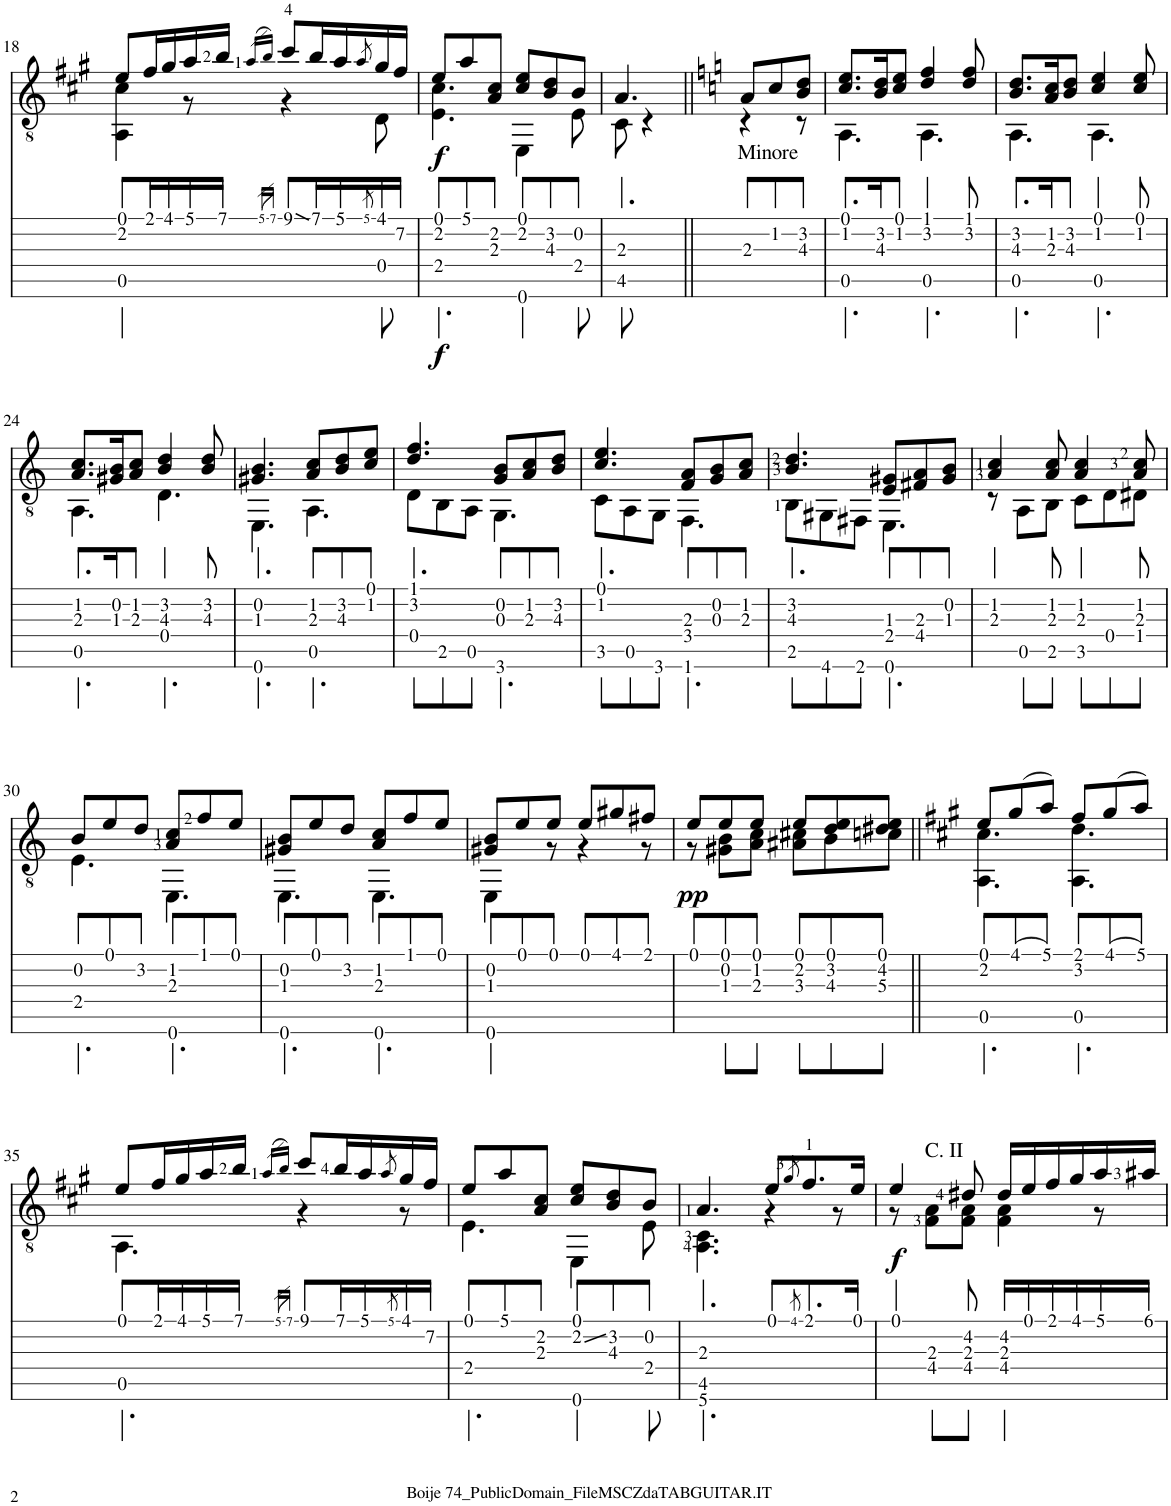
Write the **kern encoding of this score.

**kern	**dynam	**kern	**dynam
*part2	*part2	*part1	*part1
*staff2	*staff2	*staff1	*staff1
*I"Chitarra classica (Intavolatura)	*	*I"Guitar	*
!!LO:PB:g=z
*	*	*clefGv2	*
*k[f#c#g#]	*	*k[f#c#g#]	*
*M6/8	*	*M6/8	*
=18	=18	=18	=18
*^	*	*^	*
8e/L	4AA\ 4c#\	.	8e/L	4AA\ 4c#\	.
16f#/L	.	.	16f#/L	.	.
16g#/	.	.	16g#/	.	.
16a/	8r	.	16a/	8r	.
16b/JJ	.	.	16b/JJ	.	.
(16qa/LL	.	.	(16qa/LL	.	.
16qb/JJ)	.	.	16qb/JJ)	.	.
8cc#/L	4r	.	8cc#/L	4r	.
16b/L	.	.	16b/L	.	.
16a/	.	.	16a/	.	.
8qa/	.	.	8qa/	.	.
16g#/	8D\	.	16g#/	8D\	.
16f#/JJ	.	.	16f#/JJ	.	.
=19	=19	=19	=19	=19	=19
!	!	!LO:DY:b	!	!	!LO:DY:b
8e/L	4.E\ 4.c#\	f	8e/L	4.E\ 4.c#\	f
8a/	.	.	8a/	.	.
8A/ 8c#/J	.	.	8A/ 8c#/J	.	.
8c#/ 8e/L	4EE\	.	8c#/ 8e/L	4EE\	.
8B/ 8d/	.	.	8B/ 8d/	.	.
8B/J	8E\	.	8B/J	8E\	.
=20	=20	=20	=20	=20	=20
4.A/	8C#\	.	4.A/	8C#\	.
.	4r	.	.	4r	.
=21||	=21||	=21||	=21||	=21||	=21||
*k[]	*	*	*k[]	*	*
!LO:TX:a:t=Minore	!	!	!	!	!
8A/L	4r	.	8A/L	4r	.
8c/	.	.	8c/	.	.
8B/ 8d/J	8r	.	8B/ 8d/J	8r	.
=22	=22	=22	=22	=22	=22
8.c/ 8.e/L	4.AA\	.	8.c/ 8.e/L	4.AA\	.
16B/ 16d/K	.	.	16B/ 16d/K	.	.
8c/ 8e/J	.	.	8c/ 8e/J	.	.
4d/ 4f/	4.AA\	.	4d/ 4f/	4.AA\	.
8d/ 8f/	.	.	8d/ 8f/	.	.
=23	=23	=23	=23	=23	=23
8.B/ 8.d/L	4.AA\	.	8.B/ 8.d/L	4.AA\	.
16A/ 16c/K	.	.	16A/ 16c/K	.	.
8B/ 8d/J	.	.	8B/ 8d/J	.	.
4c/ 4e/	4.AA\	.	4c/ 4e/	4.AA\	.
8c/ 8e/	.	.	8c/ 8e/	.	.
!!LO:LB:g=z	!!
=24	=24	=24	=24	=24	=24
8.A/ 8.c/L	4.AA\	.	8.A/ 8.c/L	4.AA\	.
16G#X/ 16B/K	.	.	16G#X/ 16B/K	.	.
8A/ 8c/J	.	.	8A/ 8c/J	.	.
4B/ 4d/	4.D\	.	4B/ 4d/	4.D\	.
8B/ 8d/	.	.	8B/ 8d/	.	.
=25	=25	=25	=25	=25	=25
4.G#X/ 4.B/	4.EE\	.	4.G#X/ 4.B/	4.EE\	.
8A/ 8c/L	4.AA\	.	8A/ 8c/L	4.AA\	.
8B/ 8d/	.	.	8B/ 8d/	.	.
8c/ 8e/J	.	.	8c/ 8e/J	.	.
=26	=26	=26	=26	=26	=26
4.d/ 4.f/	8D\L	.	4.d/ 4.f/	8D\L	.
.	8BB\	.	.	8BB\	.
.	8AA\J	.	.	8AA\J	.
8G/ 8B/L	4.GG\	.	8G/ 8B/L	4.GG\	.
8A/ 8c/	.	.	8A/ 8c/	.	.
8B/ 8d/J	.	.	8B/ 8d/J	.	.
=27	=27	=27	=27	=27	=27
4.c/ 4.e/	8C\L	.	4.c/ 4.e/	8C\L	.
.	8AA\	.	.	8AA\	.
.	8GG\J	.	.	8GG\J	.
8F/ 8A/L	4.FF\	.	8F/ 8A/L	4.FF\	.
8G/ 8B/	.	.	8G/ 8B/	.	.
8A/ 8c/J	.	.	8A/ 8c/J	.	.
=28	=28	=28	=28	=28	=28
4.B/ 4.d/	8BB\L	.	4.B/ 4.d/	8BB\L	.
.	8GG#X\	.	.	8GG#X\	.
.	8FF#X\J	.	.	8FF#X\J	.
8E/ 8G#X/L	4.EE\	.	8E/ 8G#X/L	4.EE\	.
8F#X/ 8A/	.	.	8F#X/ 8A/	.	.
8G#/ 8B/J	.	.	8G#/ 8B/J	.	.
=29	=29	=29	=29	=29	=29
4A/ 4c/	8r	.	4A/ 4c/	8r	.
.	8AA\L	.	.	8AA\L	.
8A/ 8c/	8BB\J	.	8A/ 8c/	8BB\J	.
4A/ 4c/	8C\L	.	4A/ 4c/	8C\L	.
.	8D\	.	.	8D\	.
8A/ 8c/	8D#X\J	.	8A/ 8c/	8D#X\J	.
!!LO:LB:g=z	!!
=30	=30	=30	=30	=30	=30
8B/L	4.E\	.	8B/L	4.E\	.
8e/	.	.	8e/	.	.
8d/J	.	.	8d/J	.	.
8A/ 8c/L	4.EE\	.	8A/ 8c/L	4.EE\	.
8f/	.	.	8f/	.	.
8e/J	.	.	8e/J	.	.
=31	=31	=31	=31	=31	=31
8G#X/ 8B/L	4.EE\	.	8G#X/ 8B/L	4.EE\	.
8e/	.	.	8e/	.	.
8d/J	.	.	8d/J	.	.
8A/ 8c/L	4.EE\	.	8A/ 8c/L	4.EE\	.
8f/	.	.	8f/	.	.
8e/J	.	.	8e/J	.	.
=32	=32	=32	=32	=32	=32
8G#X/ 8B/L	4EE\	.	8G#X/ 8B/L	4EE\	.
8e/	.	.	8e/	.	.
8e/J	8r	.	8e/J	8r	.
8e/L	4r	.	8e/L	4r	.
8g#X/	.	.	8g#X/	.	.
8f#X/J	8r	.	8f#X/J	8r	.
=33	=33	=33	=33	=33	=33
!	!	!	!	!	!LO:DY:b
8e/L	8r	.	8e/L	8r	pp
8e/	8G#X\ 8B\L	.	8e/	8G#X\ 8B\L	.
8e/J	8A\ 8c\J	.	8e/J	8A\ 8c\J	.
8e/L	8A#X\ 8c#X\L	.	8e/L	8A#X\ 8c#X\L	.
8d/ 8e/	8B\	.	8d/ 8e/	8B\	.
8d#X/ 8e/J	8cn\J	.	8d#X/ 8e/J	8cn\J	.
=34||	=34||	=34||	=34||	=34||	=34||
*k[f#c#g#]	*	*	*k[f#c#g#]	*	*
8e/L	4.AA\ 4.c#\	.	8e/L	4.AA\ 4.c#\	.
(8g#/	.	.	(8g#/	.	.
8a/J)	.	.	8a/J)	.	.
8f#/L	4.AA\ 4.d\	.	8f#/L	4.AA\ 4.d\	.
(8g#/	.	.	(8g#/	.	.
8a/J)	.	.	8a/J)	.	.
!!LO:LB:g=z	!!
=35	=35	=35	=35	=35	=35
8e/L	4.AA\	.	8e/L	4.AA\	.
16f#/L	.	.	16f#/L	.	.
16g#/	.	.	16g#/	.	.
16a/	.	.	16a/	.	.
16b/JJ	.	.	16b/JJ	.	.
(16qa/LL	.	.	(16qa/LL	.	.
16qb/JJ)	.	.	16qb/JJ)	.	.
8cc#/L	4r	.	8cc#/L	4r	.
16b/L	.	.	16b/L	.	.
16a/	.	.	16a/	.	.
8qa/	.	.	8qa/	.	.
16g#/	8r	.	16g#/	8r	.
16f#/JJ	.	.	16f#/JJ	.	.
=36	=36	=36	=36	=36	=36
8e/L	4.E\	.	8e/L	4.E\	.
8a/	.	.	8a/	.	.
8A/ 8c#/J	.	.	8A/ 8c#/J	.	.
8c#/ 8e/L	4EE\	.	8c#/ 8e/L	4EE\	.
8B/ 8d/	.	.	8B/ 8d/	.	.
8B/J	8E\	.	8B/J	8E\	.
=37	=37	=37	=37	=37	=37
4.A/	4.AA\ 4.C#\	.	4.A/	4.AA\ 4.C#\	.
8e/L	4r	.	8e/L	4r	.
8qg#/	.	.	8qg#/	.	.
8.f#/	.	.	8.f#/	.	.
.	8r	.	.	8r	.
16e/Jk	.	.	16e/Jk	.	.
=38	=38	=38	=38	=38	=38
!	!	!	!	!	!LO:DY:b
4e/	8r	.	4e/	8r	f
!	!	!	!	!LO:TX:a:t=C. II	!
.	8F#\ 8A\L	.	.	8F#\ 8A\L	.
8d#X/	8F#\ 8A\J	.	8d#X/	8F#\ 8A\J	.
16d#/LL	4F#\ 4A\	.	16d#/LL	4F#\ 4A\	.
16e/	.	.	16e/	.	.
16f#/	.	.	16f#/	.	.
16g#/	.	.	16g#/	.	.
16a/	8r	.	16a/	8r	.
16a#X/JJ	.	.	16a#X/JJ	.	.
*v	*v	*	*	*	*
*	*	*v	*v	*
=	=	=	=
*-	*-	*-	*-
